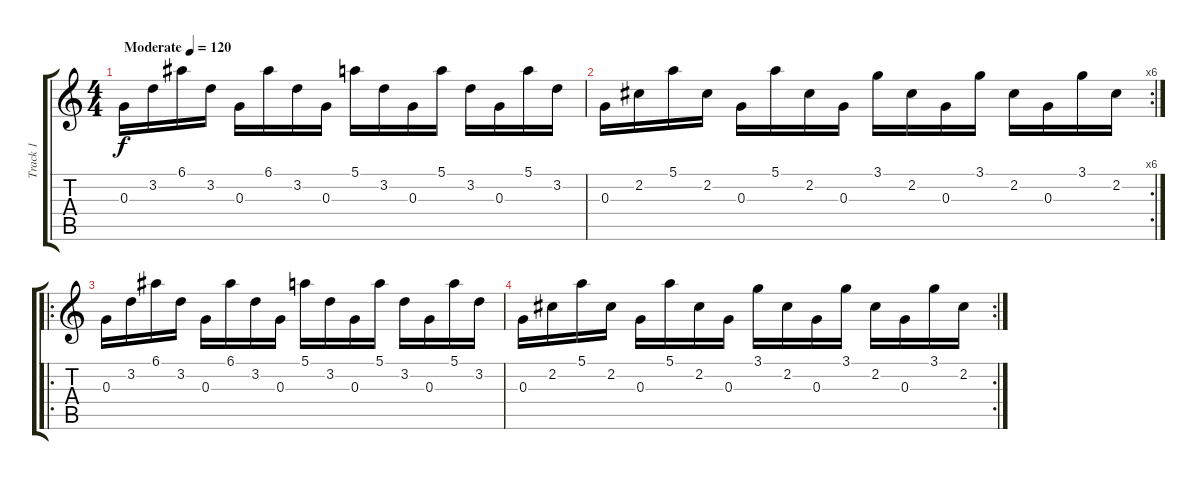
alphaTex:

\track ("Track 1" "Track 1") {instrument acousticguitarsteel}
\staff {score tabs}
\tuning (E4 B3 G3 D3 A2 E2) {hide}
\ts (4 4)
\tempo (120 "Moderate")
\clef g2
\ks c
0.3.16{dy f instrument acousticguitarsteel} 3.2.16 6.1.16 3.2.16 0.3.16 6.1.16 3.2.16 0.3.16 5.1.16 3.2.16 0.3.16 5.1.16 3.2.16 0.3.16 5.1.16 3.2.16 |
\rc 6
0.3.16 2.2.16 5.1.16 2.2.16 0.3.16 5.1.16 2.2.16 0.3.16 3.1.16 2.2.16 0.3.16 3.1.16 2.2.16 0.3.16 3.1.16 2.2.16 |
\ro
0.3.16 3.2.16 6.1.16 3.2.16 0.3.16 6.1.16 3.2.16 0.3.16 5.1.16 3.2.16 0.3.16 5.1.16 3.2.16 0.3.16 5.1.16 3.2.16 |
\rc 2
0.3.16 2.2.16 5.1.16 2.2.16 0.3.16 5.1.16 2.2.16 0.3.16 3.1.16 2.2.16 0.3.16 3.1.16 2.2.16 0.3.16 3.1.16 2.2.16
